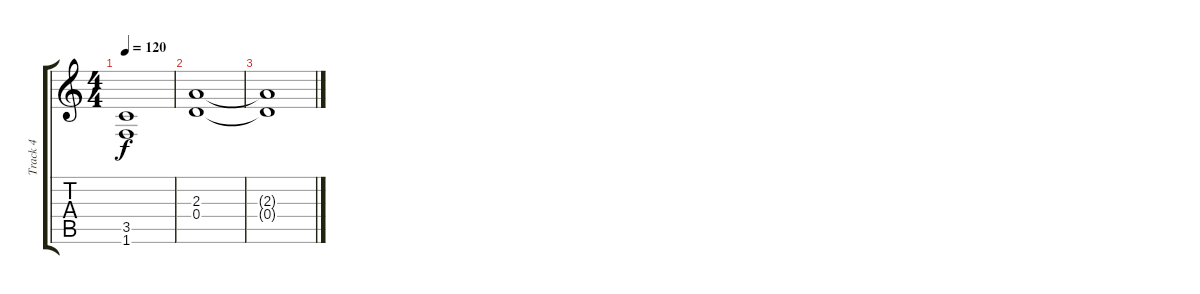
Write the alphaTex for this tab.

\track ("Track 4" "Track 4") {instrument distortionguitar}
\staff {score tabs}
\tuning (E4 B3 G3 D3 A2 E2) {hide}
\ts (4 4)
\tempo 120
\clef g2
\ks c
(3.5 1.6).1{dy f} |
(2.3 0.4).1 |
(2.3{t} 0.4{t}).1
